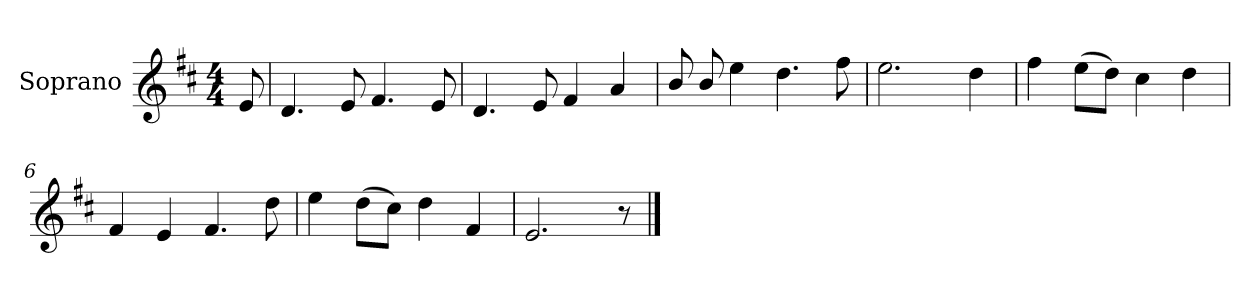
**kern
*part1
*staff1
*I"Soprano
*I'S.
*clefG2
*k[f#c#]
*M4/4
*MM100
=
8e/
=1
4.d/
8e/
4.f#/
8e/
=2
4.d/
8e/
4f#/
4a/
=3
8b/
8b/
4ee\
4.dd\
8ff#\
=4
2.ee\
4dd\
!!LO:LB:g=z
=5
4ff#\
(>8ee\L
8dd\J)
4cc#\
4dd\
=6
4f#/
4e/
4.f#/
8dd\
=7
4ee\
(>8dd\L
8cc#\J)
4dd\
4f#/
=8
2.e/
8r
==
*-
